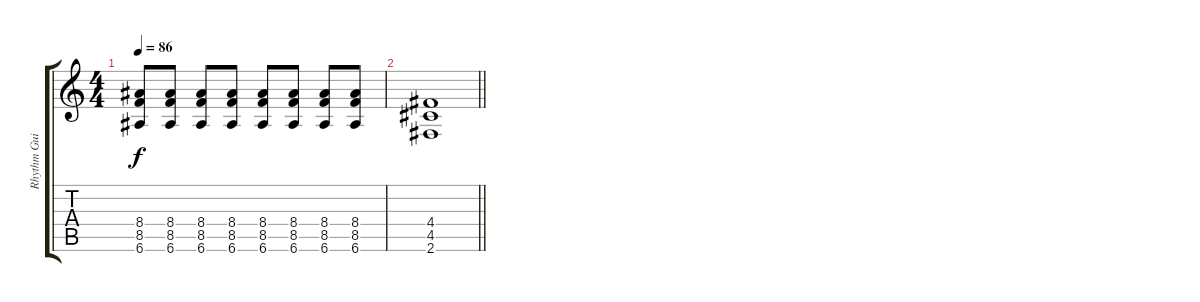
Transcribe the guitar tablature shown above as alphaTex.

\track ("Rhythm Guitar" "Rhythm Gui") {instrument electricguitarjazz}
\staff {score tabs}
\tuning (E4 B3 G3 D3 A2 E2) {hide}
\ts (4 4)
\tempo 86
\clef g2
\ks c
(8.4 8.5 6.6).8{dy f} (8.4 8.5 6.6).8 (8.4 8.5 6.6).8 (8.4 8.5 6.6).8 (8.4 8.5 6.6).8 (8.4 8.5 6.6).8 (8.4 8.5 6.6).8 (8.4 8.5 6.6).8 |
\barLineRight lightlight
(4.4 4.5 2.6).1
